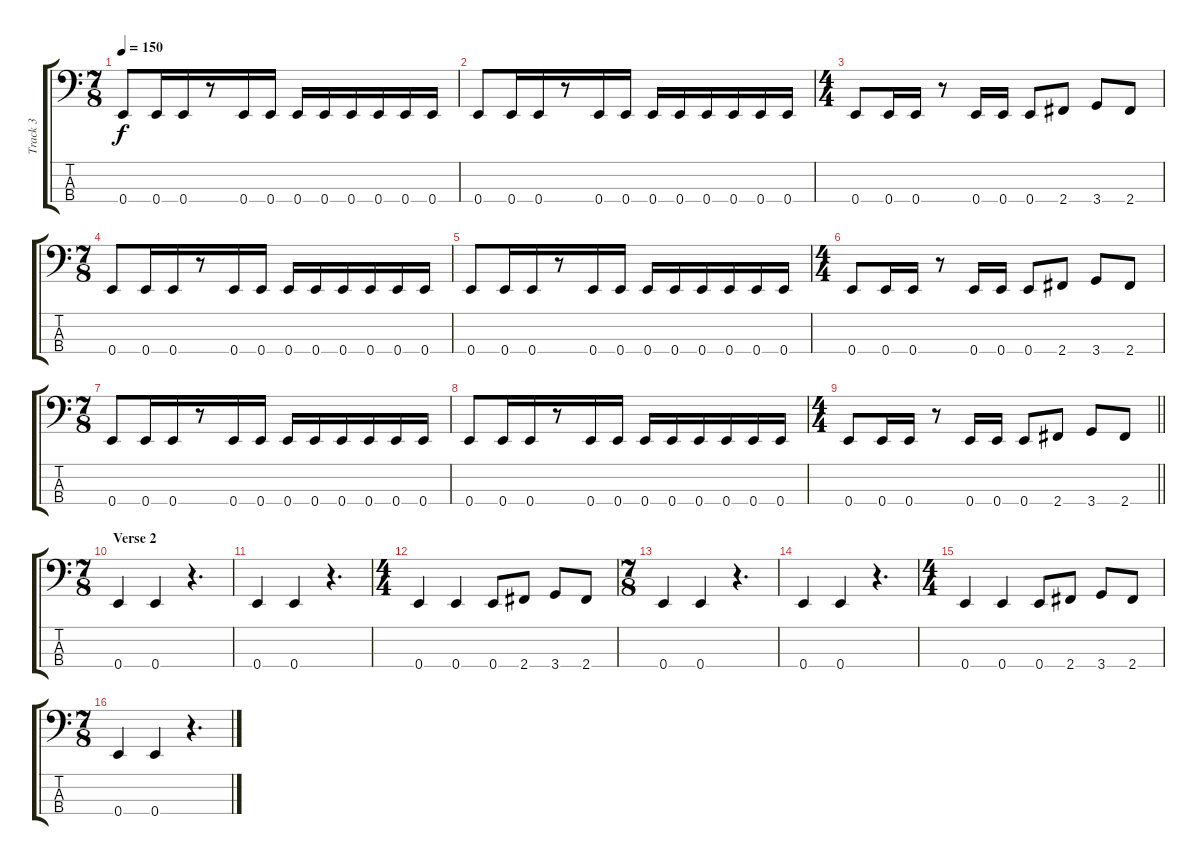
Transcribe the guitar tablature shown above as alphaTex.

\track ("Track 3" "Track 3") {instrument electricbassfinger}
\staff {score tabs}
\tuning (G2 D2 A1 E1) {hide}
\ts (7 8)
\tempo 150
\clef f4
\ks c
0.4.8{dy f} 0.4.16 0.4.16 r.8 0.4.16 0.4.16 0.4.16 0.4.16 0.4.16 0.4.16 0.4.16 0.4.16 |
0.4.8 0.4.16 0.4.16 r.8 0.4.16 0.4.16 0.4.16 0.4.16 0.4.16 0.4.16 0.4.16 0.4.16 |
\ts (4 4)
0.4.8 0.4.16 0.4.16 r.8 0.4.16 0.4.16 0.4.8 2.4.8 3.4.8 2.4.8 |
\ts (7 8)
0.4.8 0.4.16 0.4.16 r.8 0.4.16 0.4.16 0.4.16 0.4.16 0.4.16 0.4.16 0.4.16 0.4.16 |
0.4.8 0.4.16 0.4.16 r.8 0.4.16 0.4.16 0.4.16 0.4.16 0.4.16 0.4.16 0.4.16 0.4.16 |
\ts (4 4)
0.4.8 0.4.16 0.4.16 r.8 0.4.16 0.4.16 0.4.8 2.4.8 3.4.8 2.4.8 |
\ts (7 8)
0.4.8 0.4.16 0.4.16 r.8 0.4.16 0.4.16 0.4.16 0.4.16 0.4.16 0.4.16 0.4.16 0.4.16 |
0.4.8 0.4.16 0.4.16 r.8 0.4.16 0.4.16 0.4.16 0.4.16 0.4.16 0.4.16 0.4.16 0.4.16 |
\ts (4 4)
\barLineRight lightlight
0.4.8 0.4.16 0.4.16 r.8 0.4.16 0.4.16 0.4.8 2.4.8 3.4.8 2.4.8 |
\ts (7 8)
\section ("" "Verse 2")
0.4.4 0.4.4 r.4{d} |
0.4.4 0.4.4 r.4{d} |
\ts (4 4)
0.4.4 0.4.4 0.4.8 2.4.8 3.4.8 2.4.8 |
\ts (7 8)
0.4.4 0.4.4 r.4{d} |
0.4.4 0.4.4 r.4{d} |
\ts (4 4)
0.4.4 0.4.4 0.4.8 2.4.8 3.4.8 2.4.8 |
\ts (7 8)
0.4.4 0.4.4 r.4{d}
